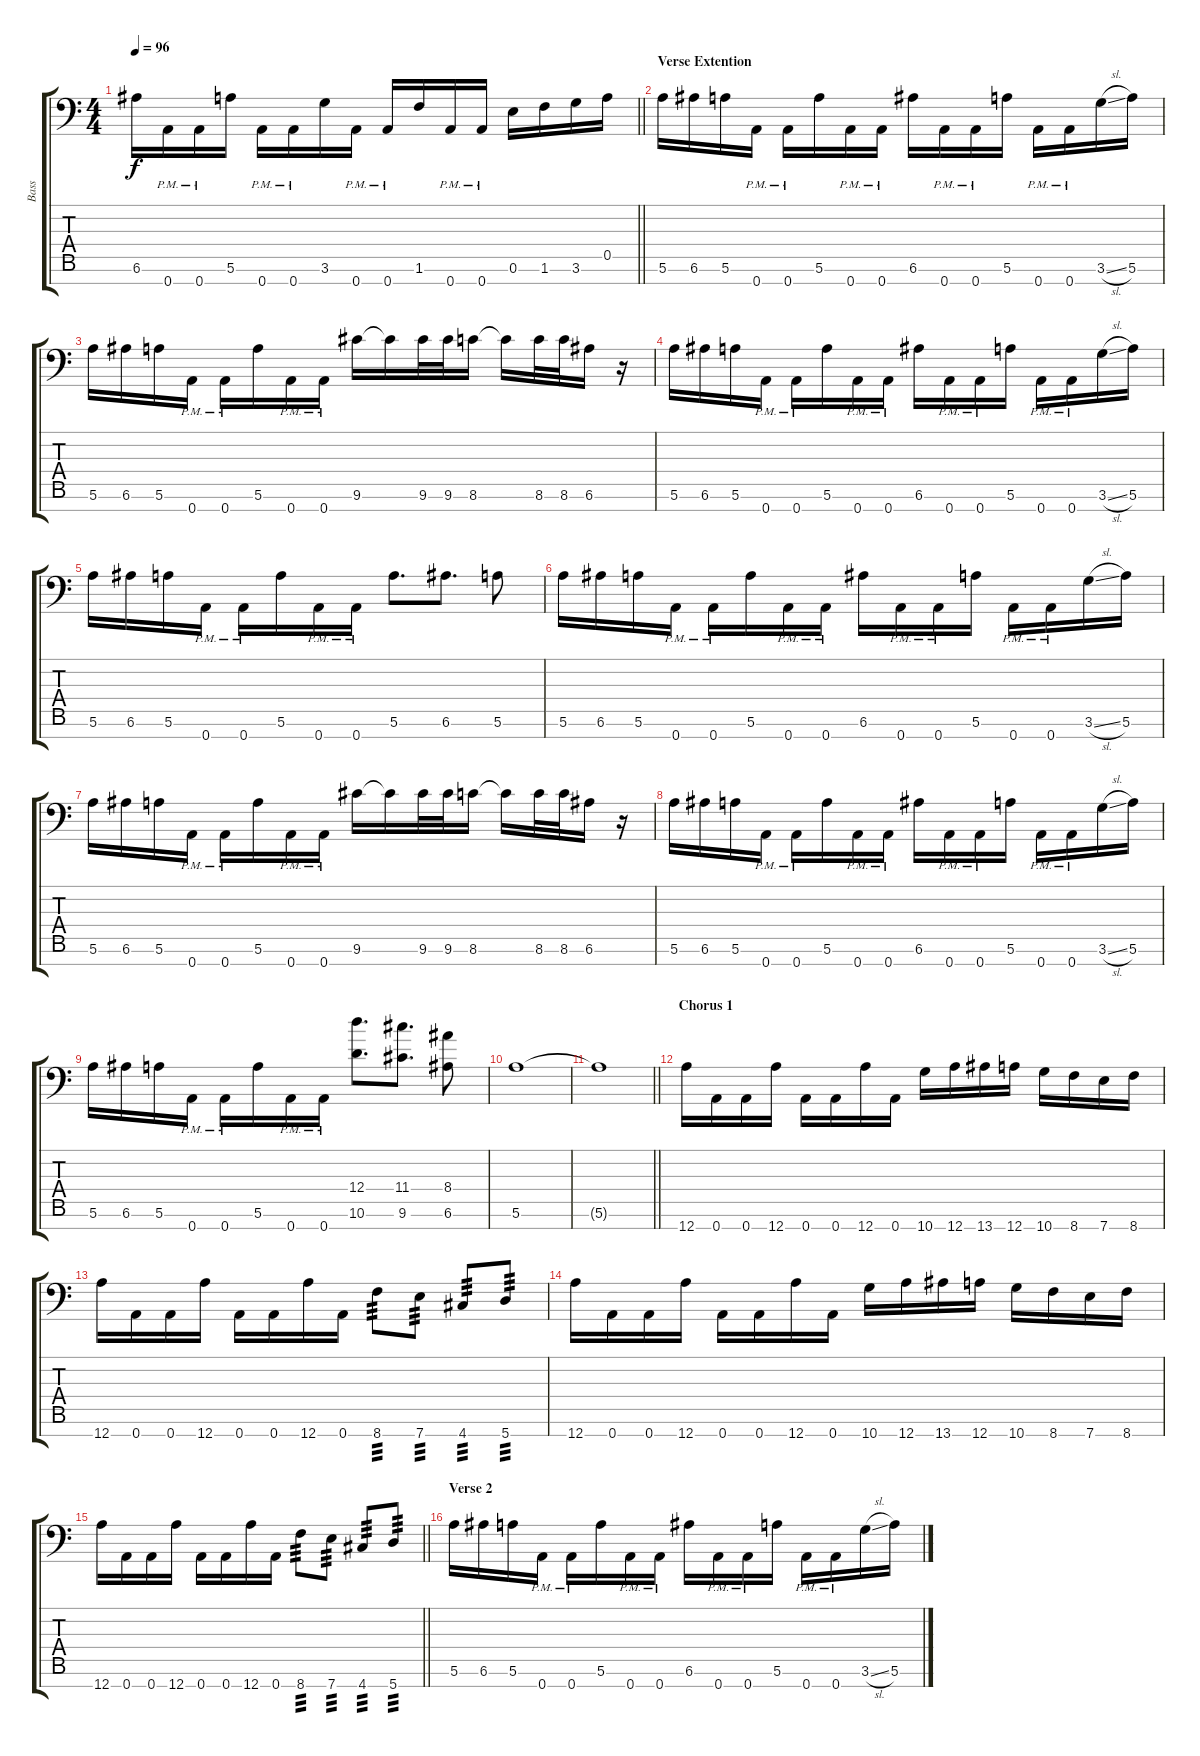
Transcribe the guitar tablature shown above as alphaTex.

\track ("Bass" "Bass") {instrument electricbasspick}
\staff {score tabs}
\tuning (E4 B3 G3 D3 A2 E2 A1) {hide}
\ts (4 4)
\tempo 96
\clef f4
\barLineRight lightlight
\ks c
6.6.16{dy f} 0.7{pm}.16 0.7{pm}.16 5.6.16 0.7{pm}.16 0.7{pm}.16 3.6.16 0.7{pm}.16 0.7{pm}.16 1.6.16 0.7{pm}.16 0.7{pm}.16 0.6.16 1.6.16 3.6.16 0.5.16 |
\section ("" "Verse Extention")
5.6.16 6.6.16 5.6.16 0.7{pm}.16 0.7{pm}.16 5.6.16 0.7{pm}.16 0.7{pm}.16 6.6.16 0.7{pm}.16 0.7{pm}.16 5.6.16 0.7{pm}.16 0.7{pm}.16 3.6{sl}.16 5.6.16 |
5.6.16 6.6.16 5.6.16 0.7{pm}.16 0.7{pm}.16 5.6.16 0.7{pm}.16 0.7{pm}.16 9.6.16 9.6{t}.16 9.6.32 9.6.32 8.6.16 8.6{t}.16 8.6.32 8.6.32 6.6.16 r.16 |
5.6.16 6.6.16 5.6.16 0.7{pm}.16 0.7{pm}.16 5.6.16 0.7{pm}.16 0.7{pm}.16 6.6.16 0.7{pm}.16 0.7{pm}.16 5.6.16 0.7{pm}.16 0.7{pm}.16 3.6{sl}.16 5.6.16 |
5.6.16 6.6.16 5.6.16 0.7{pm}.16 0.7{pm}.16 5.6.16 0.7{pm}.16 0.7{pm}.16 5.6.8{d} 6.6.8{d} 5.6.8 |
5.6.16 6.6.16 5.6.16 0.7{pm}.16 0.7{pm}.16 5.6.16 0.7{pm}.16 0.7{pm}.16 6.6.16 0.7{pm}.16 0.7{pm}.16 5.6.16 0.7{pm}.16 0.7{pm}.16 3.6{sl}.16 5.6.16 |
5.6.16 6.6.16 5.6.16 0.7{pm}.16 0.7{pm}.16 5.6.16 0.7{pm}.16 0.7{pm}.16 9.6.16 9.6{t}.16 9.6.32 9.6.32 8.6.16 8.6{t}.16 8.6.32 8.6.32 6.6.16 r.16 |
5.6.16 6.6.16 5.6.16 0.7{pm}.16 0.7{pm}.16 5.6.16 0.7{pm}.16 0.7{pm}.16 6.6.16 0.7{pm}.16 0.7{pm}.16 5.6.16 0.7{pm}.16 0.7{pm}.16 3.6{sl}.16 5.6.16 |
5.6.16 6.6.16 5.6.16 0.7{pm}.16 0.7{pm}.16 5.6.16 0.7{pm}.16 0.7{pm}.16 (12.4 10.6).8{d} (11.4 9.6).8{d} (8.4 6.6).8 |
5.6.1 |
\barLineRight lightlight
5.6{t}.1 |
\section ("" "Chorus 1")
12.7.16 0.7.16 0.7.16 12.7.16 0.7.16 0.7.16 12.7.16 0.7.16 10.7.16 12.7.16 13.7.16 12.7.16 10.7.16 8.7.16 7.7.16 8.7.16 |
12.7.16 0.7.16 0.7.16 12.7.16 0.7.16 0.7.16 12.7.16 0.7.16 8.7.8{tp 3} 7.7.8{tp 3} 4.7.8{tp 3} 5.7.8{tp 3} |
12.7.16 0.7.16 0.7.16 12.7.16 0.7.16 0.7.16 12.7.16 0.7.16 10.7.16 12.7.16 13.7.16 12.7.16 10.7.16 8.7.16 7.7.16 8.7.16 |
\barLineRight lightlight
12.7.16 0.7.16 0.7.16 12.7.16 0.7.16 0.7.16 12.7.16 0.7.16 8.7.8{tp 3} 7.7.8{tp 3} 4.7.8{tp 3} 5.7.8{tp 3} |
\section ("" "Verse 2")
5.6.16 6.6.16 5.6.16 0.7{pm}.16 0.7{pm}.16 5.6.16 0.7{pm}.16 0.7{pm}.16 6.6.16 0.7{pm}.16 0.7{pm}.16 5.6.16 0.7{pm}.16 0.7{pm}.16 3.6{sl}.16 5.6.16
